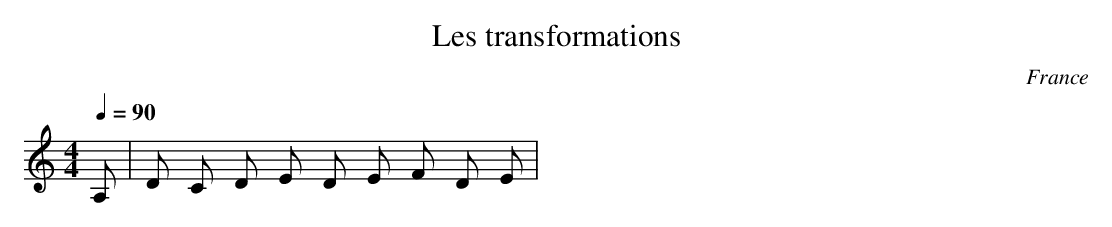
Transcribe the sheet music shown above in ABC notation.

X:1
T:Les transformations
O:France
M:4/4
L:1/8
Q:1/4=90
K:C
A, | D C D E D E F D E |
